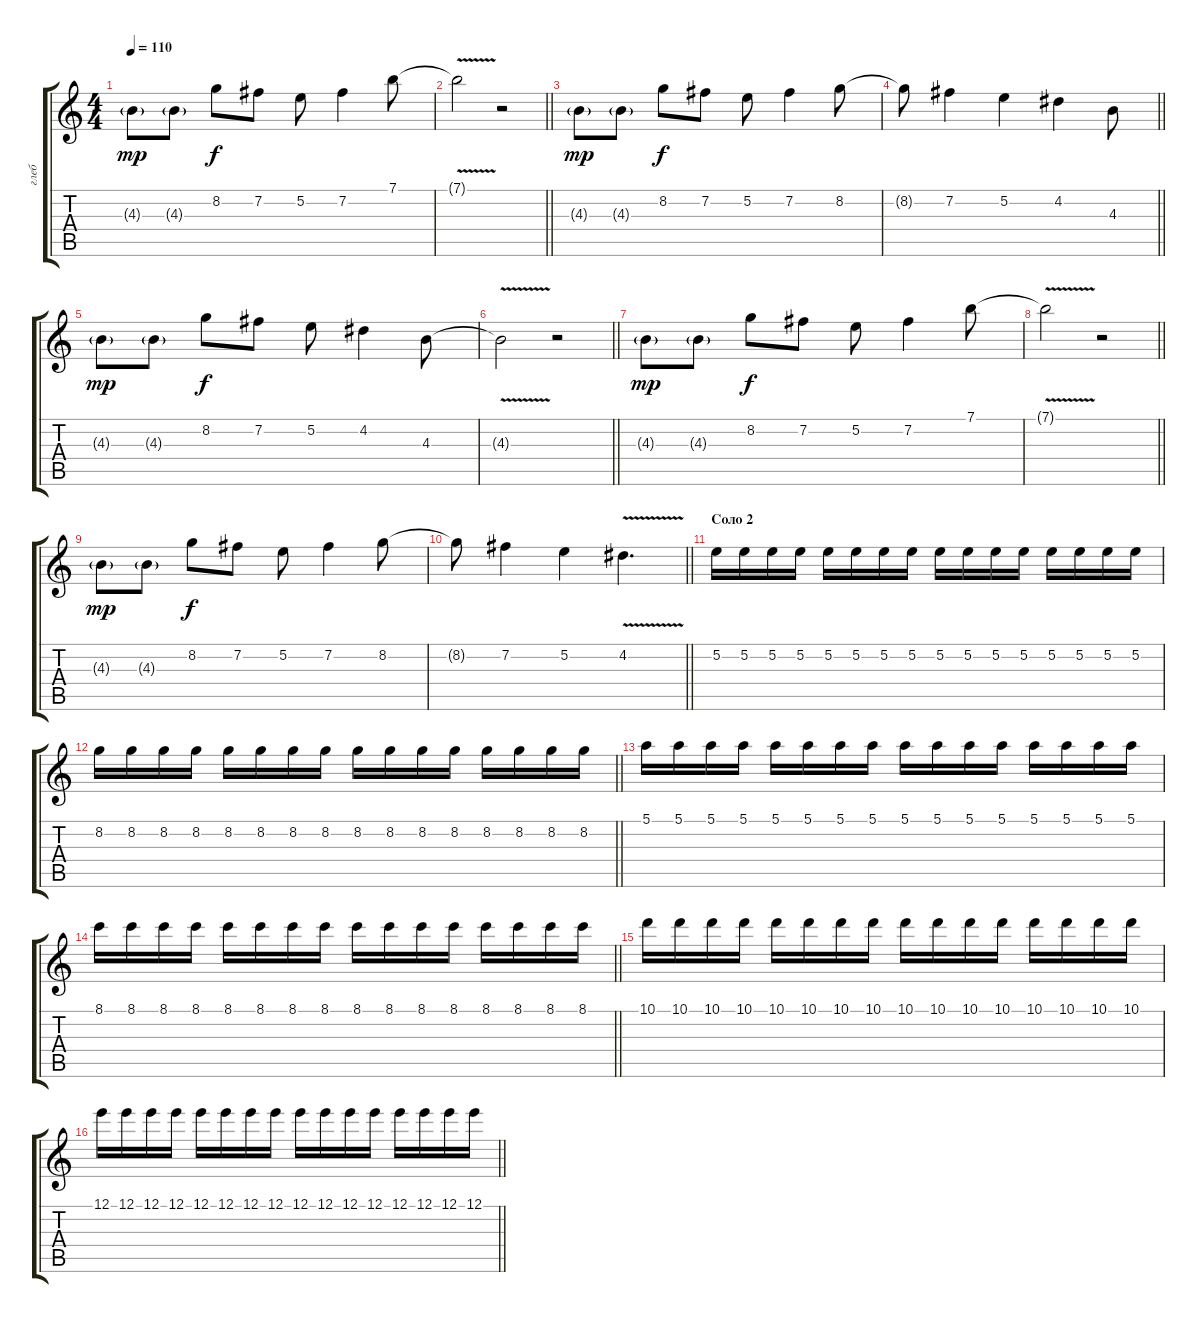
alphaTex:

\track ("глеб" "глеб") {instrument distortionguitar}
\staff {score tabs}
\tuning (E4 B3 G3 D3 A2 E2) {hide}
\ts (4 4)
\tempo 110
\clef g2
\ks c
4.3{g}.8{dy mp} 4.3{g}.8 8.2.8{dy f} 7.2.8 5.2.8 7.2.4 7.1.8 |
\barLineRight lightlight
7.1{v t}.2 r.2 |
4.3{g}.8{dy mp} 4.3{g}.8 8.2.8{dy f} 7.2.8 5.2.8 7.2.4 8.2.8 |
\barLineRight lightlight
8.2{t}.8 7.2.4 5.2.4 4.2.4 4.3.8 |
4.3{g}.8{dy mp} 4.3{g}.8 8.2.8{dy f} 7.2.8 5.2.8 4.2.4 4.3.8 |
\barLineRight lightlight
4.3{v t}.2 r.2 |
4.3{g}.8{dy mp} 4.3{g}.8 8.2.8{dy f} 7.2.8 5.2.8 7.2.4 7.1.8 |
\barLineRight lightlight
7.1{v t}.2 r.2 |
4.3{g}.8{dy mp} 4.3{g}.8 8.2.8{dy f} 7.2.8 5.2.8 7.2.4 8.2.8 |
\barLineRight lightlight
8.2{t}.8 7.2.4 5.2.4 4.2{v}.4{d} |
\section ("" "Соло 2")
5.2.16 5.2.16 5.2.16 5.2.16 5.2.16 5.2.16 5.2.16 5.2.16 5.2.16 5.2.16 5.2.16 5.2.16 5.2.16 5.2.16 5.2.16 5.2.16 |
\barLineRight lightlight
8.2.16 8.2.16 8.2.16 8.2.16 8.2.16 8.2.16 8.2.16 8.2.16 8.2.16 8.2.16 8.2.16 8.2.16 8.2.16 8.2.16 8.2.16 8.2.16 |
5.1.16 5.1.16 5.1.16 5.1.16 5.1.16 5.1.16 5.1.16 5.1.16 5.1.16 5.1.16 5.1.16 5.1.16 5.1.16 5.1.16 5.1.16 5.1.16 |
\barLineRight lightlight
8.1.16 8.1.16 8.1.16 8.1.16 8.1.16 8.1.16 8.1.16 8.1.16 8.1.16 8.1.16 8.1.16 8.1.16 8.1.16 8.1.16 8.1.16 8.1.16 |
10.1.16 10.1.16 10.1.16 10.1.16 10.1.16 10.1.16 10.1.16 10.1.16 10.1.16 10.1.16 10.1.16 10.1.16 10.1.16 10.1.16 10.1.16 10.1.16 |
\barLineRight lightlight
12.1.16 12.1.16 12.1.16 12.1.16 12.1.16 12.1.16 12.1.16 12.1.16 12.1.16 12.1.16 12.1.16 12.1.16 12.1.16 12.1.16 12.1.16 12.1.16
